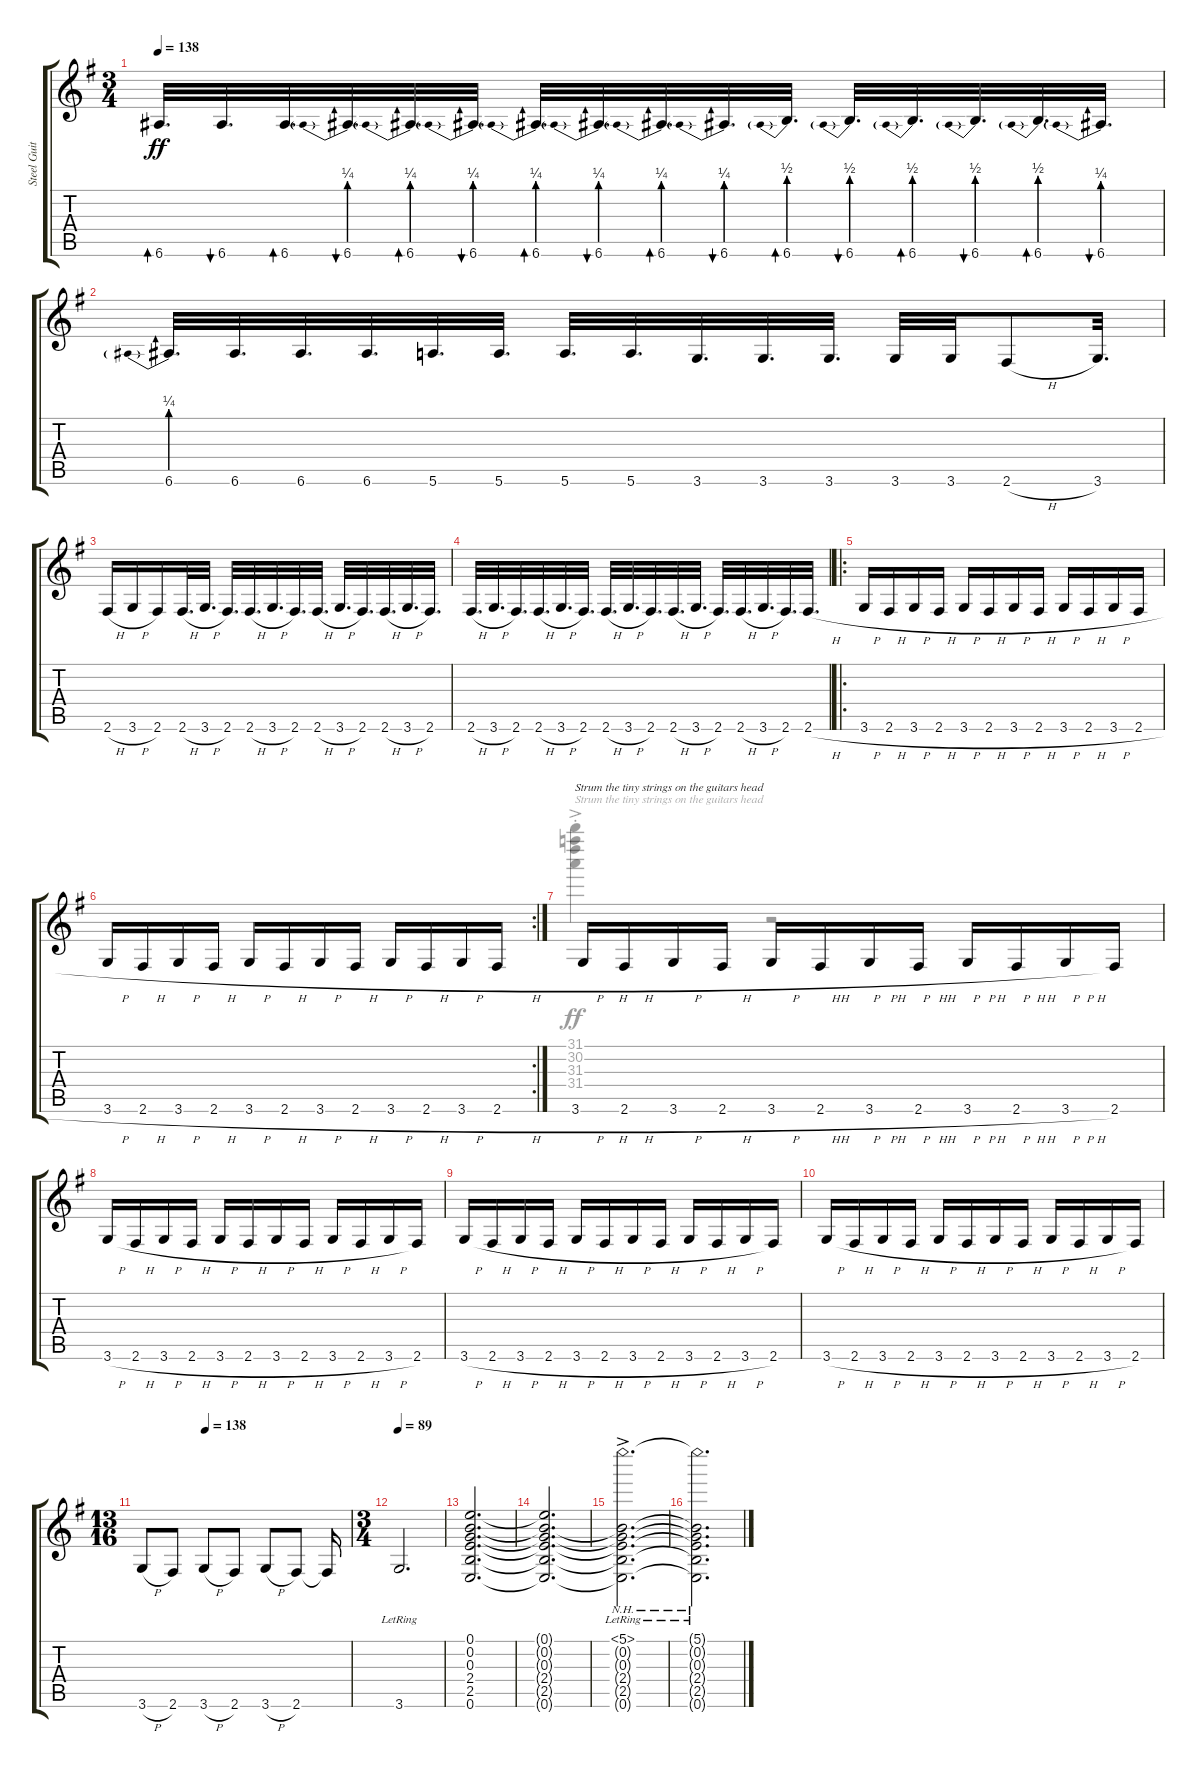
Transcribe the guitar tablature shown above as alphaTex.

\track ("Steel Guitar" "Steel Guit") {instrument acousticguitarsteel}
\staff {score tabs}
\tuning (E4 B3 G3 D3 A2 E2) {hide}
\voice
\ts (3 4)
\tempo 138
\clef g2
\ks eminor
6.6.32{d bd 30 dy ff} 6.6.32{d bu 30} 6.6.32{d bd 30} 6.6{be (prebend 0 1 60 1)}.32{d bu 30} 6.6{be (prebend 0 1 60 1)}.32{d bd 30} 6.6{be (prebend 0 1 60 1)}.32{d bu 30} 6.6{be (prebend 0 1 60 1)}.32{d bd 30} 6.6{be (prebend 0 1 60 1)}.32{d bu 30} 6.6{be (prebend 0 1 60 1)}.32{d bd 30} 6.6{be (prebend 0 1 60 1)}.32{d bu 30} 6.6{be (prebend 0 2 60 2)}.32{d bd 30} 6.6{be (prebend 0 2 60 2)}.32{d bu 30} 6.6{be (prebend 0 2 60 2)}.32{d bd 30} 6.6{be (prebend 0 2 60 2)}.32{d bu 30} 6.6{be (prebend 0 2 60 2)}.32{d bd 30} 6.6{be (prebend 0 1 60 1)}.32{d bu 30} |
6.6{be (prebend 0 1 60 1)}.32{d} 6.6.32{d} 6.6.32{d} 6.6.32{d} 5.6.32{d} 5.6.32{d} 5.6.32{d} 5.6.32{d} 3.6.32{d} 3.6.32{d} 3.6.32{d} 3.6.32 3.6.32 2.6{h}.8 3.6.32{d} |
2.6{h}.16 3.6{h}.16 2.6.16 2.6{h}.32{d} 3.6{h}.32{d} 2.6.32{d} 2.6{h}.32{d} 3.6{h}.32{d} 2.6.32{d} 2.6{h}.32{d} 3.6{h}.32{d} 2.6.32{d} 2.6{h}.32{d} 3.6{h}.32{d} 2.6.32{d} |
2.6{h}.32{d} 3.6{h}.32{d} 2.6.32{d} 2.6{h}.32{d} 3.6{h}.32{d} 2.6.32{d} 2.6{h}.32{d} 3.6{h}.32{d} 2.6.32{d} 2.6{h}.32{d} 3.6{h}.32{d} 2.6.32{d} 2.6{h}.32{d} 3.6{h}.32{d} 2.6.32{d} 2.6{h}.32{d} |
\ro
3.6{h}.16 2.6{h}.16 3.6{h}.16 2.6{h}.16 3.6{h}.16 2.6{h}.16 3.6{h}.16 2.6{h}.16 3.6{h}.16 2.6{h}.16 3.6{h}.16 2.6{h}.16 |
\rc 2
3.6{h}.16 2.6{h}.16 3.6{h}.16 2.6{h}.16 3.6{h}.16 2.6{h}.16 3.6{h}.16 2.6{h}.16 3.6{h}.16 2.6{h}.16 3.6{h}.16 2.6{h}.16 |
3.6{h}.16{txt "Strum the tiny strings on the guitars head"} 2.6{h}.16 3.6{h}.16 2.6{h}.16 3.6{h}.16 2.6{h}.16 3.6{h}.16 2.6{h}.16 3.6{h}.16 2.6{h}.16 3.6{h}.16 2.6.16 |
3.6{h}.16 2.6{h}.16 3.6{h}.16 2.6{h}.16 3.6{h}.16 2.6{h}.16 3.6{h}.16 2.6{h}.16 3.6{h}.16 2.6{h}.16 3.6{h}.16 2.6.16 |
3.6{h}.16 2.6{h}.16 3.6{h}.16 2.6{h}.16 3.6{h}.16 2.6{h}.16 3.6{h}.16 2.6{h}.16 3.6{h}.16 2.6{h}.16 3.6{h}.16 2.6.16 |
3.6{h}.16 2.6{h}.16 3.6{h}.16 2.6{h}.16 3.6{h}.16 2.6{h}.16 3.6{h}.16 2.6{h}.16 3.6{h}.16 2.6{h}.16 3.6{h}.16 2.6.16 |
\ts (13 16)
\tempo (138 0.3076923076923077)
3.6{h}.8 2.6.8 3.6{h}.8 2.6.8 3.6{h}.8 2.6.8 2.6{t}.16 |
\ts (3 4)
\tempo 89
3.6{lr}.2{d} |
(0.1 0.2 0.3 2.4 2.5 0.6).2{d} |
(0.1{t} 0.2{t} 0.3{t} 2.4{t} 2.5{t} 0.6{t}).2{d} |
(5.1{nh ac lr} 0.2{t} 0.3{t} 2.4{t} 2.5{t} 0.6{t}).2{d} |
(5.1{nh lr t} 0.2{t} 0.3{t} 2.4{t} 2.5{t} 0.6{t}).2{d}
\voice
\clef g2
\ottava regular
\simile none
\ks eminor
|
|
|
|
|
|
(31.1{ac st} 30.2{ac st} 31.3{ac st} 31.4{ac st}).4{txt "Strum the tiny strings on the guitars head"} r.2 |
|
|
|
|
|
|
|
|
